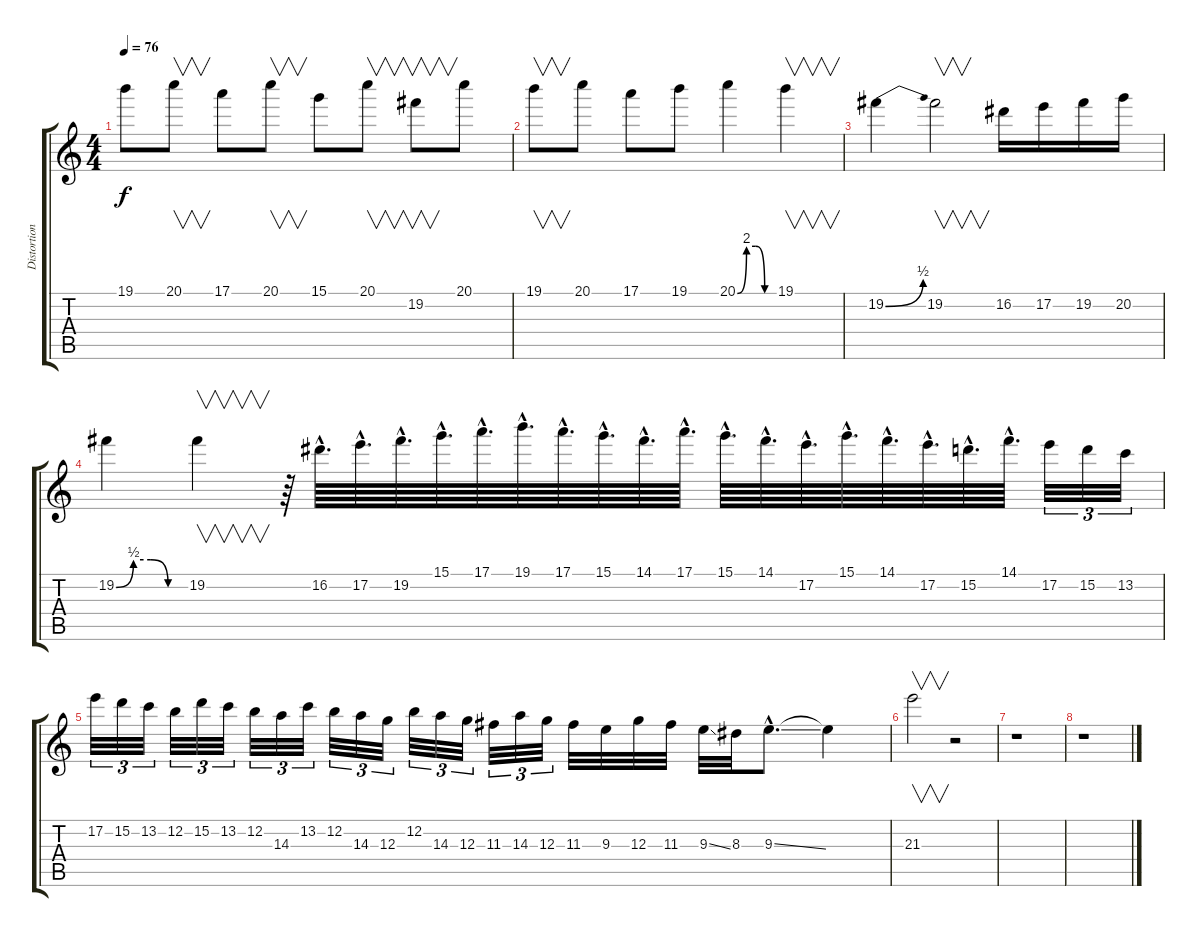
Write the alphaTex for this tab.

\track ("Distortion Guitar 1" "Distortion") {instrument distortionguitar}
\staff {score tabs}
\tuning (E4 B3 G3 D3 A2 E2) {hide}
\ts (4 4)
\tempo 76
\clef g2
\ks c
19.1.8{dy f} 20.1.8{v} 17.1.8 20.1.8{v} 15.1.8 20.1.8{v} 19.2.8{v} 20.1.8 |
19.1.8{v} 20.1.8 17.1.8 19.1.8 20.1{be (custom 0 0 15 8 30 8 45 0 60 0)}.4 19.1.4{v} |
19.2{be (bend 0 0 60 2)}.4 19.2.2{v} 16.2.16 17.2.16 19.2.16 20.2.16 |
19.2{be (custom 0 0 15 2 30 2 45 0 60 0)}.4 19.2.4{v} r.64 16.2{hac}.64{d} 17.2{hac}.64{d} 19.2{hac}.64{d} 15.1{hac}.64{d} 17.1{hac}.64{d} 19.1{hac}.64{d} 17.1{hac}.64{d} 15.1{hac}.64{d} 14.1{hac}.64{d} 17.1{hac}.64{d} 15.1{hac}.64{d} 14.1{hac}.64{d} 17.2{hac}.64{d} 15.1{hac}.64{d} 14.1{hac}.64{d} 17.2{hac}.64{d} 15.2{hac}.64{d} 14.1{hac}.64{d} 17.2.32{tu (3 2)} 15.2.32{tu (3 2)} 13.2.32{tu (3 2)} |
17.2.32{tu (3 2)} 15.2.32{tu (3 2)} 13.2.32{tu (3 2)} 12.2.32{tu (3 2)} 15.2.32{tu (3 2)} 13.2.32{tu (3 2)} 12.2.32{tu (3 2)} 14.3.32{tu (3 2)} 13.2.32{tu (3 2)} 12.2.32{tu (3 2)} 14.3.32{tu (3 2)} 12.3.32{tu (3 2)} 12.2.32{tu (3 2)} 14.3.32{tu (3 2)} 12.3.32{tu (3 2)} 11.3.32{tu (3 2)} 14.3.32{tu (3 2)} 12.3.32{tu (3 2)} 11.3.32 9.3.32 12.3.32 11.3.32 9.3{ss}.32 8.3.32 9.3{ss hac}.8{d} 9.3{t}.4 |
21.3.2{v} r.2 |
r.1 |
r.1
